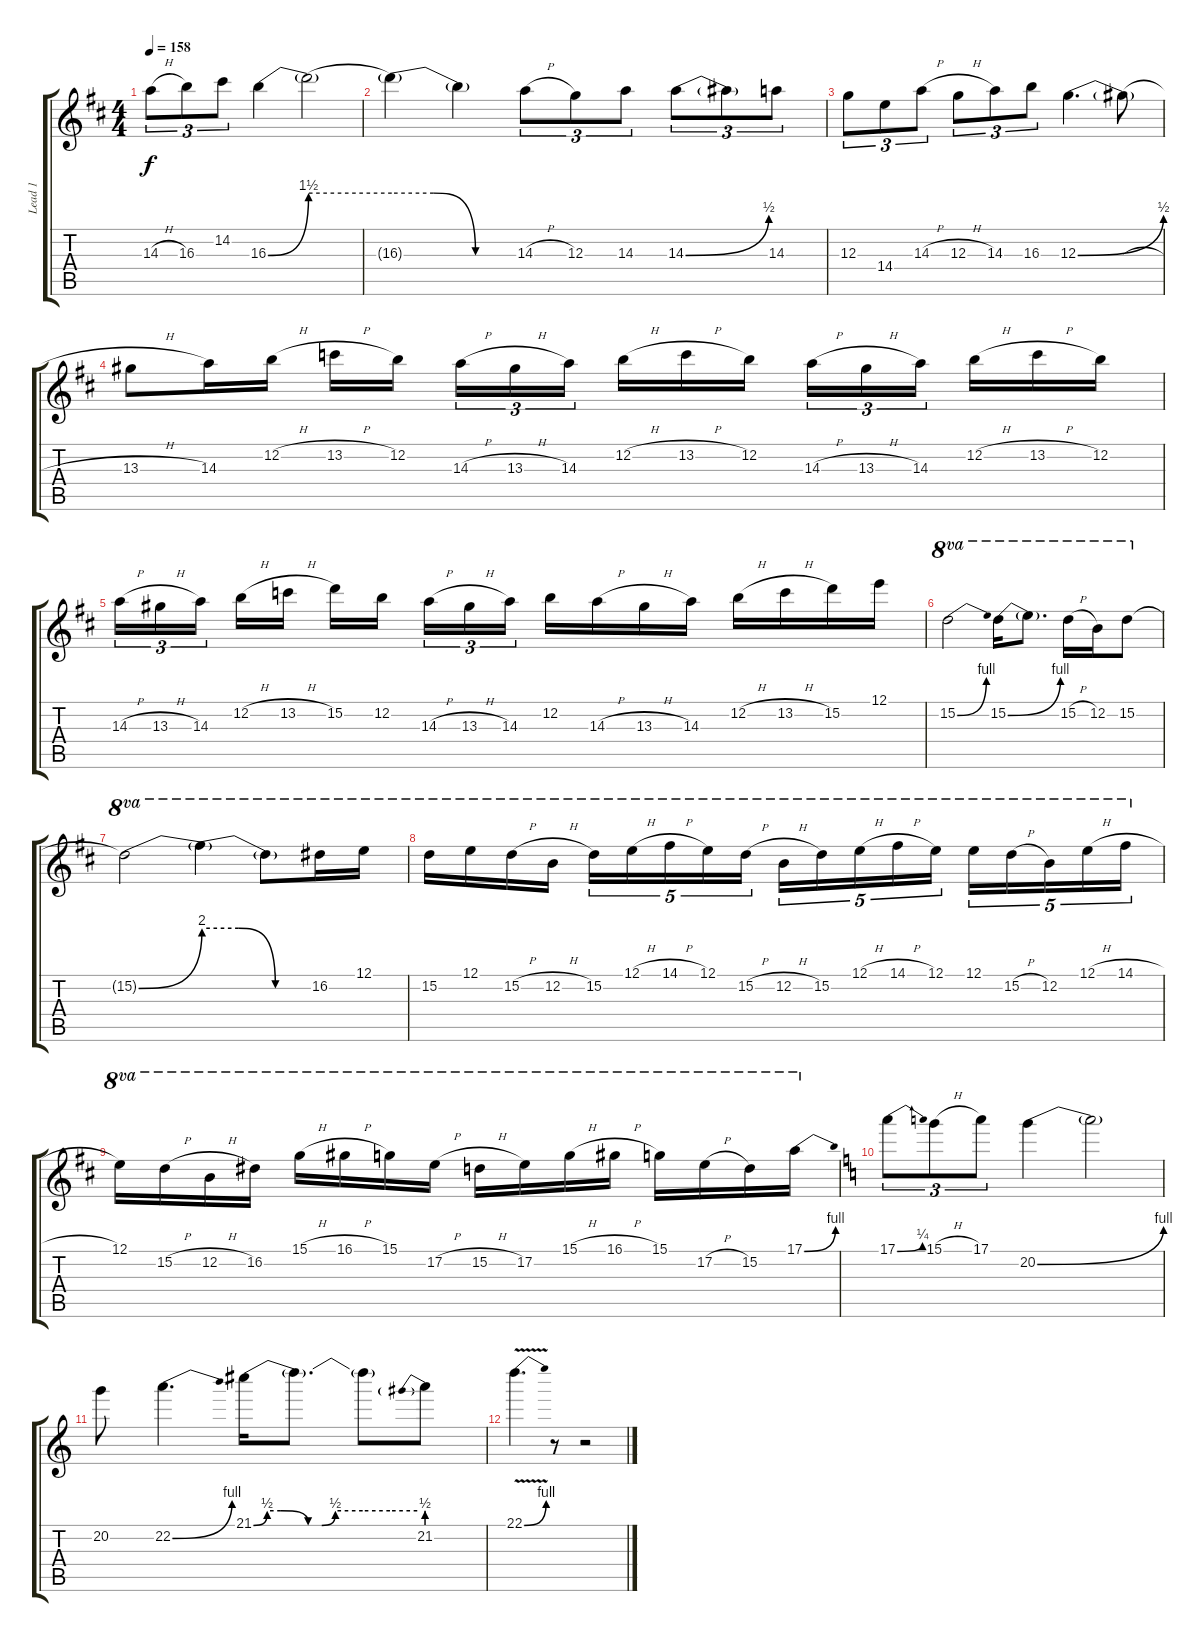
\track ("Lead 1" "Lead 1") {instrument distortionguitar}
\staff {score tabs}
\tuning (E4 B3 G3 D3 A2 E2) {hide}
\ts (4 4)
\tempo 158
\clef g2
\ks d
14.3{h}.8{tu (3 2) dy f} 16.3.8{tu (3 2)} 14.2.8{tu (3 2)} 16.3{be (bend 0 0 60 6)}.4 16.3{be (hold 0 6 60 6) t}.2 |
16.3{be (custom 0 6 20 6 40 0 60 0) t}.4 16.3{t}.4 14.3{h}.8{tu (3 2)} 12.3.8{tu (3 2)} 14.3.8{tu (3 2)} 14.3{be (bend 0 0 60 2)}.8{tu (3 2)} 14.3{t}.8{tu (3 2)} 14.3.8{tu (3 2)} |
12.3.8{tu (3 2)} 14.4.8{tu (3 2)} 14.3{h}.8{tu (3 2)} 12.3{h}.8{tu (3 2)} 14.3.8{tu (3 2)} 16.3.8{tu (3 2)} 12.3{be (bend 0 0 60 2)}.4{d} 12.3{h t}.8 |
13.3{h}.8 14.3.16 12.2{h}.16 13.2{h}.16 12.2.16{beam splitsecondary} 14.3{h}.16{tu (3 2)} 13.3{h}.16{tu (3 2)} 14.3.16{tu (3 2)} 12.2{h}.16 13.2{h}.16 12.2.16{beam splitsecondary} 14.3{h}.16{tu (3 2)} 13.3{h}.16{tu (3 2)} 14.3.16{tu (3 2) beam splitsecondary} 12.2{h}.16 13.2{h}.16 12.2.16 |
14.3{h}.16{tu (3 2)} 13.3{h}.16{tu (3 2)} 14.3.16{tu (3 2) beam splitsecondary} 12.2{h}.16 13.2{h}.16 15.2.16 12.2.16{beam splitsecondary} 14.3{h}.16{tu (3 2)} 13.3{h}.16{tu (3 2)} 14.3.16{tu (3 2)} 12.2.16 14.3{h}.16 13.3{h}.16 14.3.16 12.2{h}.16 13.2{h}.16 15.2.16 12.1.16 |
15.2{be (bend 0 0 60 4)}.2{ot 8va} 15.2{be (bend 0 0 60 4)}.16{ot 8va} 15.2{t}.8{d ot 8va} 15.2{h}.16{ot 8va} 12.2.16{ot 8va} 15.2.8{ot 8va} |
15.2{be (bend 0 0 60 8) t}.2{ot 8va} 15.2{be (custom 0 8 20 8 40 0 60 0) t}.4{ot 8va} 15.2{t}.8{ot 8va} 16.2.16{ot 8va} 12.1.16{ot 8va} |
15.2.16{ot 8va} 12.1.16{ot 8va} 15.2{h}.16{ot 8va} 12.2{h}.16{ot 8va} 15.2.16{tu (5 4) ot 8va} 12.1{h}.16{tu (5 4) ot 8va} 14.1{h}.16{tu (5 4) ot 8va} 12.1.16{tu (5 4) ot 8va} 15.2{h}.16{tu (5 4) ot 8va} 12.2{h}.16{tu (5 4) ot 8va} 15.2.16{tu (5 4) ot 8va} 12.1{h}.16{tu (5 4) ot 8va} 14.1{h}.16{tu (5 4) ot 8va} 12.1.16{tu (5 4) ot 8va} 12.1.16{tu (5 4) ot 8va} 15.2{h}.16{tu (5 4) ot 8va} 12.2.16{tu (5 4) ot 8va} 12.1{h}.16{tu (5 4) ot 8va} 14.1{h}.16{tu (5 4) ot 8va} |
12.1.16{ot 8va} 15.2{h}.16{ot 8va} 12.2{h}.16{ot 8va} 16.2.16{ot 8va} 15.1{h}.16{ot 8va} 16.1{h}.16{ot 8va} 15.1.16{ot 8va} 17.2{h}.16{ot 8va} 15.2{h}.16{ot 8va} 17.2.16{ot 8va} 15.1{h}.16{ot 8va} 16.1{h}.16{ot 8va} 15.1.16{ot 8va} 17.2{h}.16{ot 8va} 15.2.16{ot 8va} 17.1{be (bend 0 0 60 4)}.16{ot 8va} |
\ks c
17.1{be (bend 0 0 60 1)}.8{tu (3 2)} 15.1{h}.8{tu (3 2)} 17.1.8{tu (3 2)} 20.2{be (bend 0 0 60 4)}.4 20.2{t}.2 |
20.2.8 22.2{be (bend 0 0 60 4)}.4{d} 21.1{be (custom 0 0 5 2 10 2 20 0 25 0 30 2 40 2 50 2 60 2)}.16 21.1{t}.8{d} 21.1{t}.8 21.2{be (prebend 0 2 60 2)}.8 |
22.1{be (bend 0 0 60 4) v}.4{d} r.8 r.2
